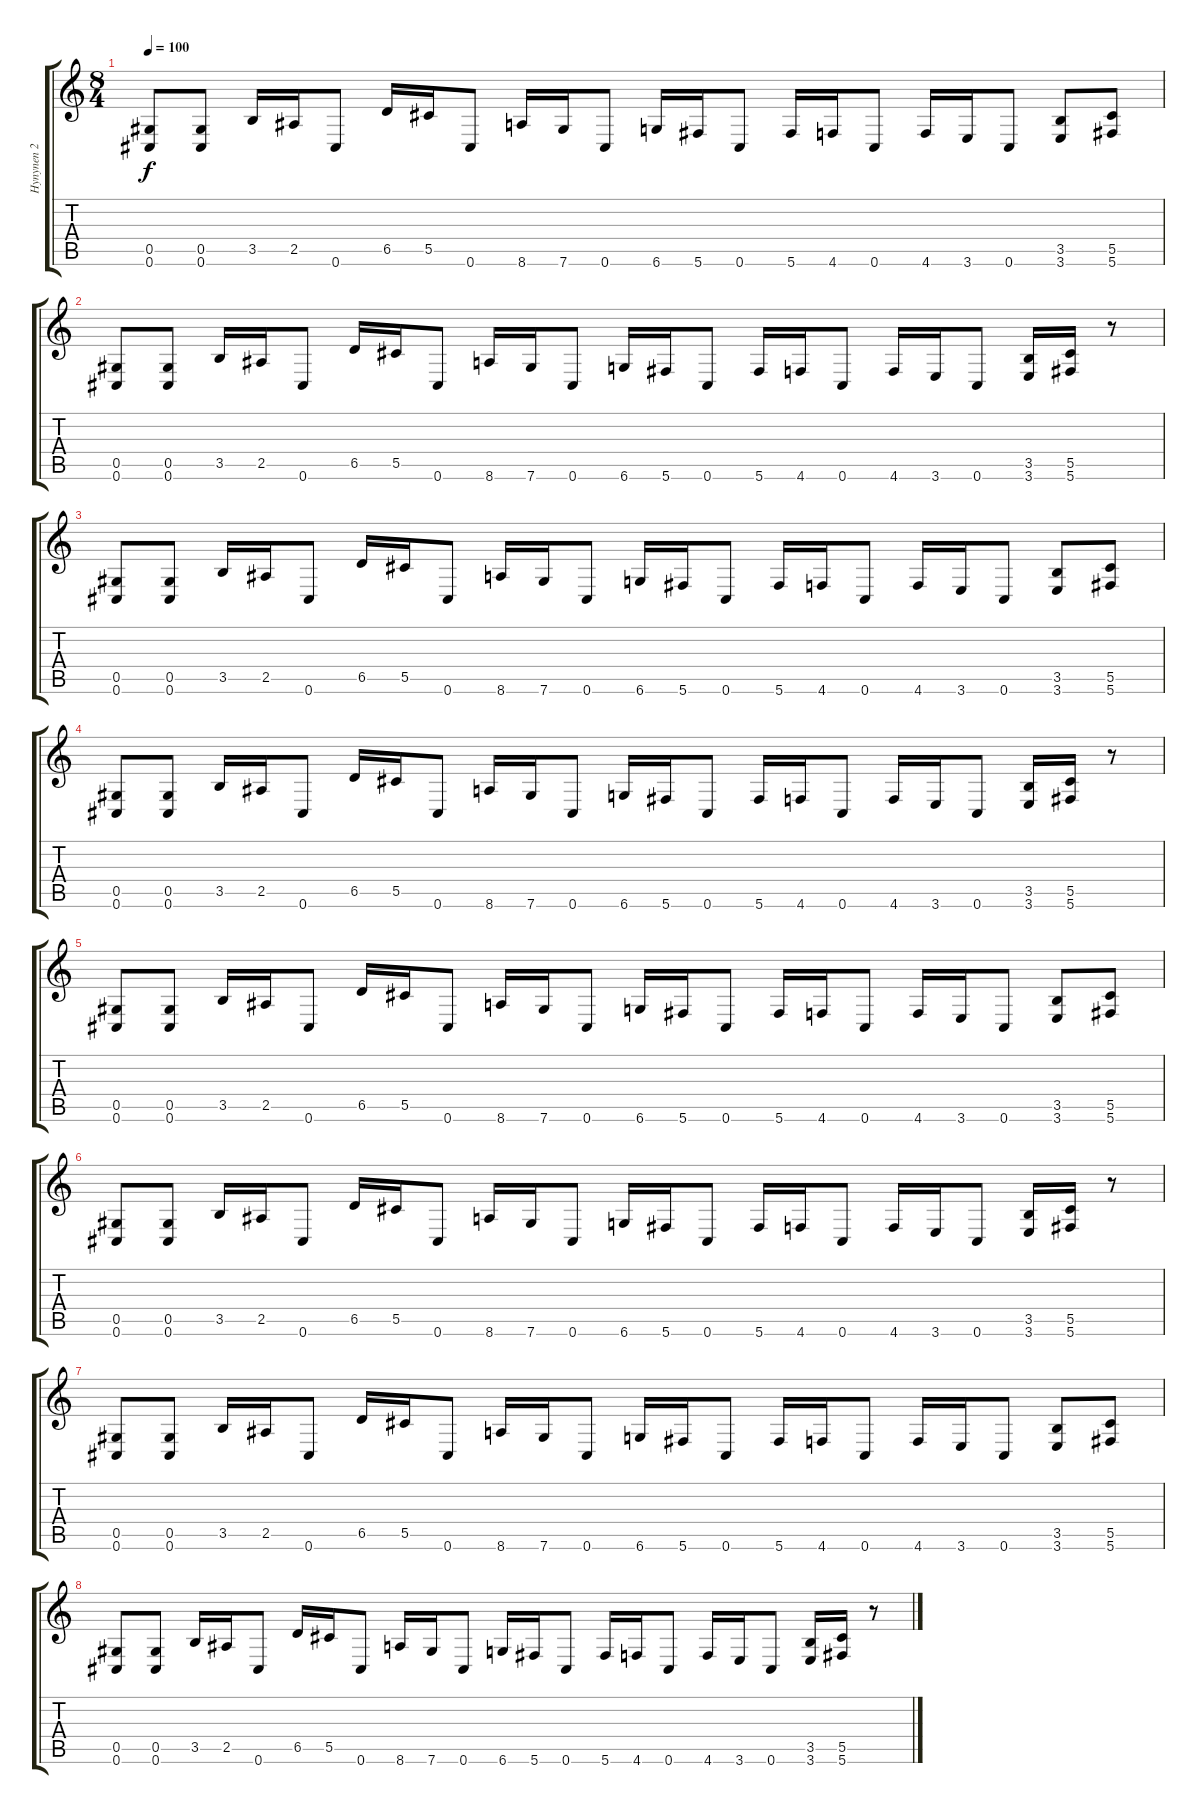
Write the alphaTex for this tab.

\track ("Hynynen 2" "Hynynen 2") {instrument distortionguitar}
\staff {score tabs}
\tuning (Eb4 Bb3 Gb3 Db3 Ab2 Db2) {hide}
\ts (8 4)
\tempo 100
\clef g2
\ks c
(0.5 0.6).8{dy f instrument distortionguitar} (0.5 0.6).8 3.5.16 2.5.16 0.6.8 6.5.16 5.5.16 0.6.8 8.6.16 7.6.16 0.6.8 6.6.16 5.6.16 0.6.8 5.6.16 4.6.16 0.6.8 4.6.16 3.6.16 0.6.8 (3.5 3.6).8 (5.5 5.6).8 |
(0.5 0.6).8 (0.5 0.6).8 3.5.16 2.5.16 0.6.8 6.5.16 5.5.16 0.6.8 8.6.16 7.6.16 0.6.8 6.6.16 5.6.16 0.6.8 5.6.16 4.6.16 0.6.8 4.6.16 3.6.16 0.6.8 (3.5 3.6).16 (5.5 5.6).16 r.8 |
(0.5 0.6).8 (0.5 0.6).8 3.5.16 2.5.16 0.6.8 6.5.16 5.5.16 0.6.8 8.6.16 7.6.16 0.6.8 6.6.16 5.6.16 0.6.8 5.6.16 4.6.16 0.6.8 4.6.16 3.6.16 0.6.8 (3.5 3.6).8 (5.5 5.6).8 |
(0.5 0.6).8 (0.5 0.6).8 3.5.16 2.5.16 0.6.8 6.5.16 5.5.16 0.6.8 8.6.16 7.6.16 0.6.8 6.6.16 5.6.16 0.6.8 5.6.16 4.6.16 0.6.8 4.6.16 3.6.16 0.6.8 (3.5 3.6).16 (5.5 5.6).16 r.8 |
(0.5 0.6).8 (0.5 0.6).8 3.5.16 2.5.16 0.6.8 6.5.16 5.5.16 0.6.8 8.6.16 7.6.16 0.6.8 6.6.16 5.6.16 0.6.8 5.6.16 4.6.16 0.6.8 4.6.16 3.6.16 0.6.8 (3.5 3.6).8 (5.5 5.6).8 |
(0.5 0.6).8 (0.5 0.6).8 3.5.16 2.5.16 0.6.8 6.5.16 5.5.16 0.6.8 8.6.16 7.6.16 0.6.8 6.6.16 5.6.16 0.6.8 5.6.16 4.6.16 0.6.8 4.6.16 3.6.16 0.6.8 (3.5 3.6).16 (5.5 5.6).16 r.8 |
(0.5 0.6).8 (0.5 0.6).8 3.5.16 2.5.16 0.6.8 6.5.16 5.5.16 0.6.8 8.6.16 7.6.16 0.6.8 6.6.16 5.6.16 0.6.8 5.6.16 4.6.16 0.6.8 4.6.16 3.6.16 0.6.8 (3.5 3.6).8 (5.5 5.6).8 |
(0.5 0.6).8 (0.5 0.6).8 3.5.16 2.5.16 0.6.8 6.5.16 5.5.16 0.6.8 8.6.16 7.6.16 0.6.8 6.6.16 5.6.16 0.6.8 5.6.16 4.6.16 0.6.8 4.6.16 3.6.16 0.6.8 (3.5 3.6).16 (5.5 5.6).16 r.8
